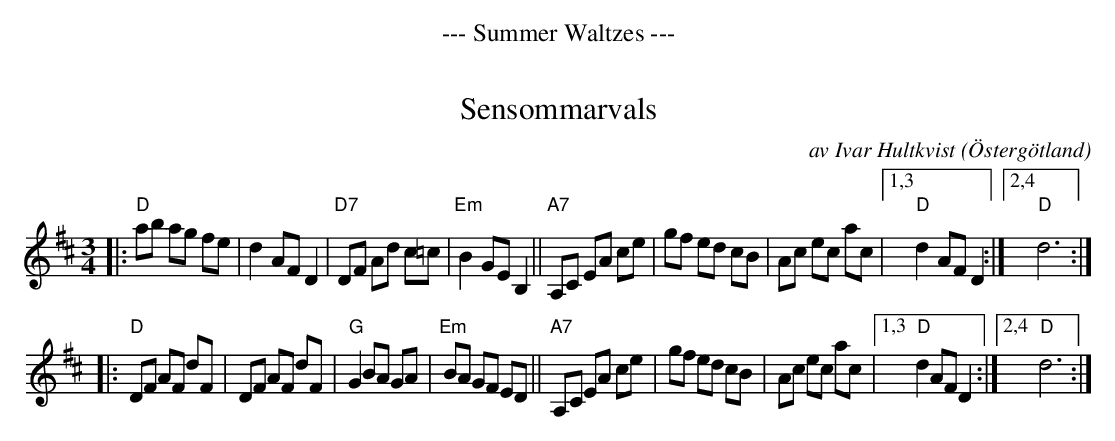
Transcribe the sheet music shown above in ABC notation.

X:1
T: Sensommarvals
C: av Ivar Hultkvist
O: \"Osterg\"otland
M: 3/4
L: 1/8
K: D
|: "D"ab ag fe | d2 AF D2 |"D7"DF Ad c=c | "Em"B2 GE B,2 \
|| "A7"A,C EA ce | gf ed cB | Ac ec ac |1,3 "D"d2 AF D2 :|2,4 "D"d6 :|
|: "D"DF AF dF | DF AF dF | "G"G2 BA GA | "Em"BA GF ED \
|| "A7"A,C EA ce | gf ed cB | Ac ec ac |1,3 "D"d2 AF D2 :|2,4 "D"d6 :|
